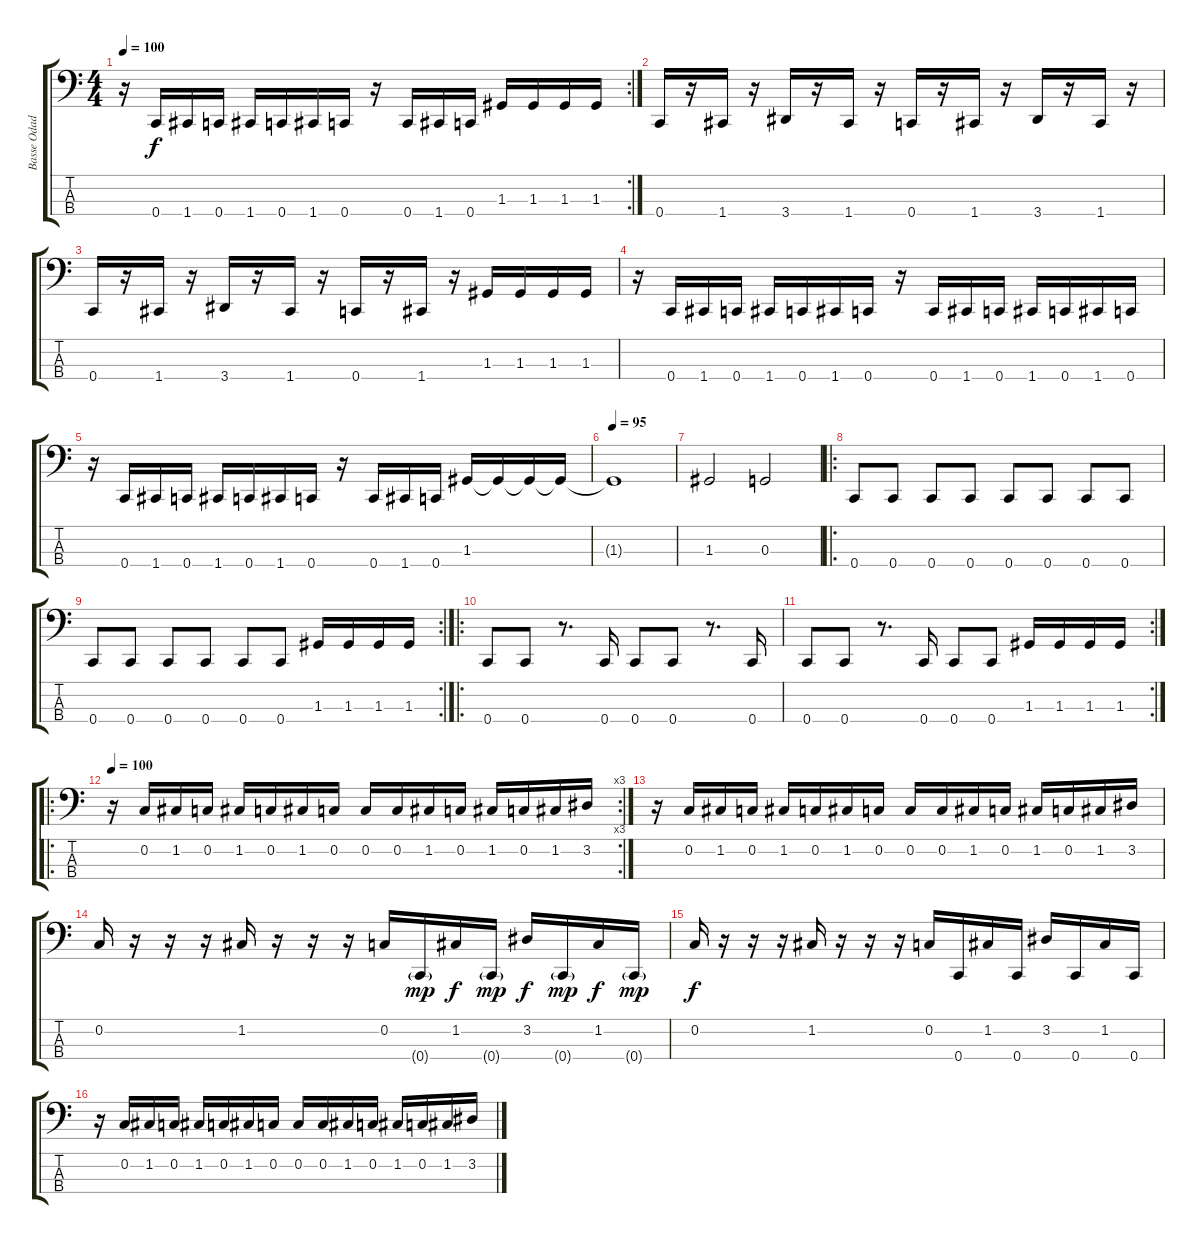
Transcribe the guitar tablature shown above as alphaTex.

\track ("Basse Odadjian" "Basse Odad") {instrument electricbassfinger}
\staff {score tabs}
\tuning (F2 C2 G1 C1) {hide}
\rc 2
\ts (4 4)
\tempo 100
\clef f4
\ks c
r.16{dy f} 0.4.16 1.4.16 0.4.16 1.4.16 0.4.16 1.4.16 0.4.16 r.16 0.4.16 1.4.16 0.4.16 1.3.16 1.3.16 1.3.16 1.3.16 |
0.4.16 r.16 1.4.16 r.16 3.4.16 r.16 1.4.16 r.16 0.4.16 r.16 1.4.16 r.16 3.4.16 r.16 1.4.16 r.16 |
0.4.16 r.16 1.4.16 r.16 3.4.16 r.16 1.4.16 r.16 0.4.16 r.16 1.4.16 r.16 1.3.16 1.3.16 1.3.16 1.3.16 |
r.16 0.4.16 1.4.16 0.4.16 1.4.16 0.4.16 1.4.16 0.4.16 r.16 0.4.16 1.4.16 0.4.16 1.4.16 0.4.16 1.4.16 0.4.16 |
r.16 0.4.16 1.4.16 0.4.16 1.4.16 0.4.16 1.4.16 0.4.16 r.16 0.4.16 1.4.16 0.4.16 1.3.16 1.3{t}.16 1.3{t}.16 1.3{t}.16 |
\tempo 95
1.3{t}.1 |
1.3.2 0.3.2 |
\ro
0.4.8 0.4.8 0.4.8 0.4.8 0.4.8 0.4.8 0.4.8 0.4.8 |
\rc 2
0.4.8 0.4.8 0.4.8 0.4.8 0.4.8 0.4.8 1.3.16 1.3.16 1.3.16 1.3.16 |
\ro
0.4.8 0.4.8 r.8{d} 0.4.16 0.4.8 0.4.8 r.8{d} 0.4.16 |
\rc 2
0.4.8 0.4.8 r.8{d} 0.4.16 0.4.8 0.4.8 1.3.16 1.3.16 1.3.16 1.3.16 |
\ro
\rc 3
\tempo 100
r.16 0.2.16 1.2.16 0.2.16 1.2.16 0.2.16 1.2.16 0.2.16 0.2.16 0.2.16 1.2.16 0.2.16 1.2.16 0.2.16 1.2.16 3.2.16 |
r.16 0.2.16 1.2.16 0.2.16 1.2.16 0.2.16 1.2.16 0.2.16 0.2.16 0.2.16 1.2.16 0.2.16 1.2.16 0.2.16 1.2.16 3.2.16 |
0.2.16 r.16 r.16 r.16 1.2.16 r.16 r.16 r.16 0.2.16 0.4{g}.16{dy mp} 1.2.16{dy f} 0.4{g}.16{dy mp} 3.2.16{dy f} 0.4{g}.16{dy mp} 1.2.16{dy f} 0.4{g}.16{dy mp} |
0.2.16{dy f} r.16 r.16 r.16 1.2.16 r.16 r.16 r.16 0.2.16 0.4.16 1.2.16 0.4.16 3.2.16 0.4.16 1.2.16 0.4.16 |
r.16 0.2.16 1.2.16 0.2.16 1.2.16 0.2.16 1.2.16 0.2.16 0.2.16 0.2.16 1.2.16 0.2.16 1.2.16 0.2.16 1.2.16 3.2.16
